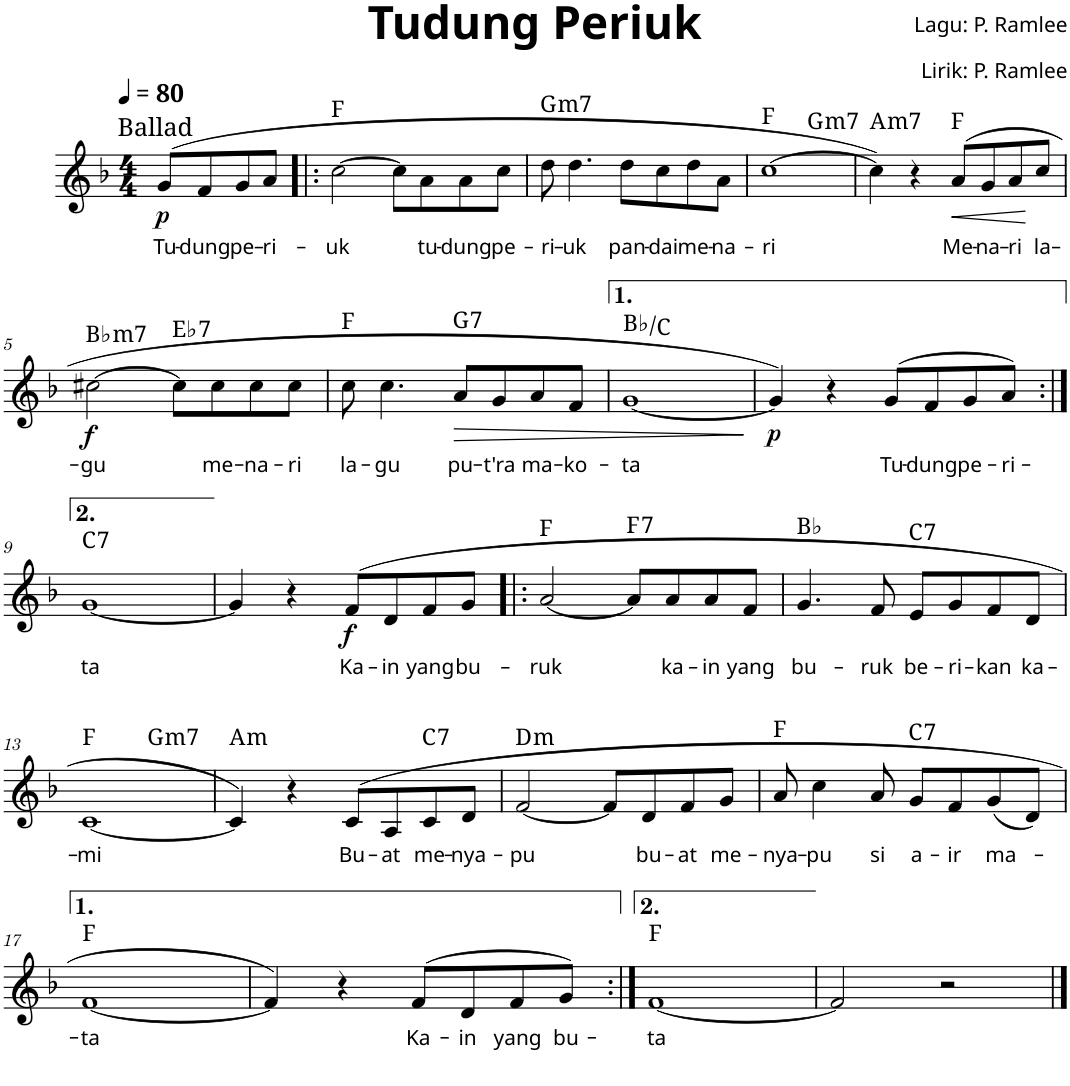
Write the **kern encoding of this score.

**kern	**text	**dynam	**harte
*part1	*part1	*part1	*part1
*staff1	*staff1	*staff1	*
*clefG2	*	*	*
*k[b-]	*	*	*
*M4/4	*	*	*
*MM80	*	*	*
=	=	=	=
!LO:TX:a:t=Ballad	!	!	!
!	!LO:LY:b	!LO:DY:b	!
(>8g/L	Tu-	p	.
!	!LO:LY:b	!	!
8f/	-dung	.	.
!	!LO:LY:b	!	!
8g/	pe-	.	.
!	!LO:LY:b	!	!
8a/J	-ri-	.	.
=1!|:	=1!|:	=1!|:	=1!|:
!	!LO:LY:b	!	!
[>2cc\	-uk	.	F:maj
8cc\L]	.	.	.
!	!LO:LY:b	!	!
8a\	tu-	.	.
!	!LO:LY:b	!	!
8a\	-dung	.	.
!	!LO:LY:b	!	!
8cc\J	pe-	.	.
=2	=2	=2	=2
!	!LO:LY:b	!	!LO:H:kt=m7
8dd\	-ri-	.	G:min7
!	!LO:LY:b	!	!
4.dd\	-uk	.	.
!	!LO:LY:b	!	!
8dd\L	pan-	.	.
!	!LO:LY:b	!	!
8cc\	-dai	.	.
!	!LO:LY:b	!	!
8dd\	me-	.	.
!	!LO:LY:b	!	!
8a\J	-na-	.	.
=3	=3	=3	=3
!	!LO:LY:b	!	!
*^	*	*	*
[>1cc	2ryy	-ri	.	F:maj
!	!	!	!	!LO:H:kt=m7
.	2ryy	.	.	G:min7
=4	=4	=4	=4	=4
!	!	!	!	!LO:H:kt=m7
*v	*v	*	*	*
4cc\])	.	.	A:min7
4r	.	.	.
!	!LO:LY:b	!LO:HP:b	!
(>8a/L	Me-	<	F:maj
!	!LO:LY:b	!	!
8g/	-na-	.	.
!	!LO:LY:b	!	!
8a/	-ri	.	.
!	!LO:LY:b	!	!
8cc/J	la-	[	.
!!LO:LB:g=z
=5	=5	=5	=5
!	!LO:LY:b	!LO:DY:b	!LO:H:kt=m7
[>2cc#X\	-gu	f	Bb:min7
!	!	!	!LO:H:kt=7
8cc#\L]	.	.	Eb:7
!	!LO:LY:b	!	!
8cc#\	me-	.	.
!	!LO:LY:b	!	!
8cc#\	-na-	.	.
!	!LO:LY:b	!	!
8cc#\J	-ri	.	.
=6	=6	=6	=6
!	!LO:LY:b	!	!
8cc\	la-	.	F:maj
!	!LO:LY:b	!	!
4.cc\	-gu	.	.
!	!LO:LY:b	!LO:HP:b	!LO:H:kt=7
8a/L	pu-	>	G:7
!	!LO:LY:b	!	!
8g/	-t'ra	.	.
!	!LO:LY:b	!	!
8a/	ma-	.	.
!	!LO:LY:b	!	!
8f/J	-ko-	.	.
=7	=7	=7	=7
!	!LO:LY:b	!	!
[<1g	-ta	.	Bb:maj/2
.	.	]	.
=8	=8	=8	=8
!	!	!LO:DY:b	!
4g/])	.	p	.
4r	.	.	.
!	!LO:LY:b	!	!
(>8g/L	Tu-	.	.
!	!LO:LY:b	!	!
8f/	-dung	.	.
!	!LO:LY:b	!	!
8g/	pe-	.	.
!	!LO:LY:b	!	!
8a/J)	-ri-	.	.
!!LO:LB:g=z
=9:|!	=9:|!	=9:|!	=9:|!
!	!LO:LY:b	!	!LO:H:kt=7
[<1g	-ta	.	C:7
=10	=10	=10	=10
4g/]	.	.	.
4r	.	.	.
!	!LO:LY:b	!LO:DY:b	!
(>8f/L	Ka-	f	.
!	!LO:LY:b	!	!
8d/	-in	.	.
!	!LO:LY:b	!	!
8f/	yang	.	.
!	!LO:LY:b	!	!
8g/J	bu-	.	.
=11!|:	=11!|:	=11!|:	=11!|:
!	!LO:LY:b	!	!
[<2a/	ruk	.	F:maj
!	!	!	!LO:H:kt=7
8a/L]	.	.	F:7
!	!LO:LY:b	!	!
8a/	ka-	.	.
!	!LO:LY:b	!	!
8a/	-in	.	.
!	!LO:LY:b	!	!
8f/J	yang	.	.
=12	=12	=12	=12
!	!LO:LY:b	!	!
4.g/	bu-	.	Bb:maj
!	!LO:LY:b	!	!
8f/	-ruk	.	.
!	!LO:LY:b	!	!LO:H:kt=7
8e/L	be-	.	C:7
!	!LO:LY:b	!	!
8g/	-ri-	.	.
!	!LO:LY:b	!	!
8f/	-kan	.	.
!	!LO:LY:b	!	!
8d/J	ka-	.	.
!!LO:LB:g=z
=13	=13	=13	=13
!	!LO:LY:b	!	!
*^	*	*	*
[<1c	2ryy	-mi	.	F:maj
!	!	!	!	!LO:H:kt=m7
.	2ryy	.	.	G:min7
=14	=14	=14	=14	=14
!	!	!	!	!LO:H:kt=m
*v	*v	*	*	*
4c/])	.	.	A:min
4r	.	.	.
!	!LO:LY:b	!	!
(>8c/L	Bu-	.	.
!	!LO:LY:b	!	!
8A/	-at	.	.
!	!LO:LY:b	!	!LO:H:kt=7
8c/	me-	.	C:7
!	!LO:LY:b	!	!
8d/J	-nya-	.	.
=15	=15	=15	=15
!	!LO:LY:b	!	!LO:H:kt=m
[<2f/	pu	.	D:min
8f/L]	.	.	.
!	!LO:LY:b	!	!
8d/	bu-	.	.
!	!LO:LY:b	!	!
8f/	-at	.	.
!	!LO:LY:b	!	!
8g/J	me-	.	.
=16	=16	=16	=16
!	!LO:LY:b	!	!
8a/	-nya-	.	F:maj
!	!LO:LY:b	!	!
4cc\	-pu	.	.
!	!LO:LY:b	!	!
8a/	si	.	.
!	!LO:LY:b	!	!LO:H:kt=7
8g/L	a-	.	C:7
!	!LO:LY:b	!	!
8f/	-ir	.	.
!	!LO:LY:b	!	!
(<8g/	ma-	.	.
8d/J)	.	.	.
!!LO:LB:g=z
=17	=17	=17	=17
!	!LO:LY:b	!	!
[<1f	-ta	.	F:maj
=18	=18	=18	=18
4f/])	.	.	.
4r	.	.	.
!	!LO:LY:b	!	!
(>8f/L	Ka-	.	.
!	!LO:LY:b	!	!
8d/	-in	.	.
!	!LO:LY:b	!	!
8f/	yang	.	.
!	!LO:LY:b	!	!
8g/J)	bu-	.	.
=19:|!	=19:|!	=19:|!	=19:|!
!	!LO:LY:b	!	!
[<1f	ta	.	F:maj
=20	=20	=20	=20
2f/]	.	.	.
2r	.	.	.
==	==	==	==
*-	*-	*-	*-
